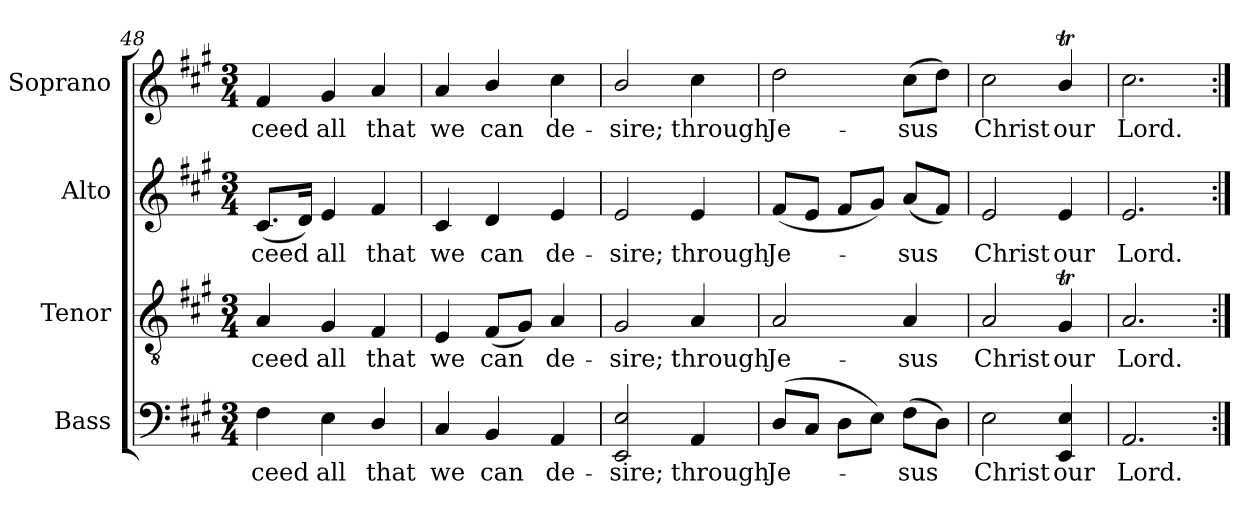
**kern	**text	**kern	**text	**kern	**text	**kern	**text
*part4	*part4	*part3	*part3	*part2	*part2	*part1	*part1
*staff4	*staff4	*staff3	*staff3	*staff2	*staff2	*staff1	*staff1
*I"Bass	*	*I"Tenor	*	*I"Alto	*	*I"Soprano	*
*I'B.	*	*I'T.	*	*I'A.	*	*I'S.	*
*clefF4	*	*clefGv2	*	*clefG2	*	*clefG2	*
*	*	*ITrd7c12	*	*	*	*	*
*k[f#c#g#]	*	*k[f#c#g#]	*	*k[f#c#g#]	*	*k[f#c#g#]	*
*A:	*	*A:	*	*A:	*	*A:	*
*M3/4	*	*M3/4	*	*M3/4	*	*M3/4	*
=48	=48	=48	=48	=48	=48	=48	=48
!	!LO:LY:b:color=#000000	!	!	!	!	!	!
!	!	!	!LO:LY:b:color=#000000	!	!	!	!
!	!	!	!	!	!LO:LY:b:color=#000000	!	!
!	!	!	!	!	!	!	!LO:LY:b:color=#000000
4F#i\	-ceed	4AAi/	-ceed	(8.c#i/L	-ceed	4f#i/	-ceed
.	.	.	.	16di/Jk)	.	.	.
!	!LO:LY:b:color=#000000	!	!	!	!	!	!
!	!	!	!LO:LY:b:color=#000000	!	!	!	!
!	!	!	!	!	!LO:LY:b:color=#000000	!	!
!	!	!	!	!	!	!	!LO:LY:b:color=#000000
4Ei\	all	4GG#i/	all	4ei/	all	4g#i/	all
!	!LO:LY:b:color=#000000	!	!	!	!	!	!
!	!	!	!LO:LY:b:color=#000000	!	!	!	!
!	!	!	!	!	!LO:LY:b:color=#000000	!	!
!	!	!	!	!	!	!	!LO:LY:b:color=#000000
4Di/	that	4FF#i/	that	4f#i/	that	4ai/	that
=49	=49	=49	=49	=49	=49	=49	=49
!	!LO:LY:b:color=#000000	!	!	!	!	!	!
!	!	!	!LO:LY:b:color=#000000	!	!	!	!
!	!	!	!	!	!LO:LY:b:color=#000000	!	!
!	!	!	!	!	!	!	!LO:LY:b:color=#000000
4C#i/	we	4EEi/	we	4c#i/	we	4ai/	we
!	!LO:LY:b:color=#000000	!	!	!	!	!	!
!	!	!	!LO:LY:b:color=#000000	!	!	!	!
!	!	!	!	!	!LO:LY:b:color=#000000	!	!
!	!	!	!	!	!	!	!LO:LY:b:color=#000000
4BBi/	can	(8FF#i/L	can	4di/	can	4bi/	can
.	.	8GG#i/J)	.	.	.	.	.
!	!LO:LY:b:color=#000000	!	!	!	!	!	!
!	!	!	!LO:LY:b:color=#000000	!	!	!	!
!	!	!	!	!	!LO:LY:b:color=#000000	!	!
!	!	!	!	!	!	!	!LO:LY:b:color=#000000
4AAi/	de-	4AAi/	de-	4ei/	de-	4cc#i\	de-
=50	=50	=50	=50	=50	=50	=50	=50
!	!LO:LY:b:color=#000000	!	!	!	!	!	!
!	!	!	!LO:LY:b:color=#000000	!	!	!	!
!	!	!	!	!	!LO:LY:b:color=#000000	!	!
!	!	!	!	!	!	!	!LO:LY:b:color=#000000
2EEi/ 2Ei	-sire;	2GG#i/	-sire;	2ei/	-sire;	2bi/	-sire;
!	!LO:LY:b:color=#000000	!	!	!	!	!	!
!	!	!	!LO:LY:b:color=#000000	!	!	!	!
!	!	!	!	!	!LO:LY:b:color=#000000	!	!
!	!	!	!	!	!	!	!LO:LY:b:color=#000000
4AAi/	through	4AAi/	through	4ei/	through	4cc#i\	through
!!LO:LB:g=z
=51	=51	=51	=51	=51	=51	=51	=51
!	!LO:LY:b:color=#000000	!	!	!	!	!	!
!	!	!	!LO:LY:b:color=#000000	!	!	!	!
!	!	!	!	!	!LO:LY:b:color=#000000	!	!
!	!	!	!	!	!	!	!LO:LY:b:color=#000000
(8Di/L	Je-	2AAi/	Je-	(8f#i/L	Je-	2ddi\	Je-
8C#i/J	.	.	.	8ei/J	.	.	.
8Di\L	.	.	.	8f#i/L	.	.	.
8Ei\J)	.	.	.	8g#i/J)	.	.	.
!	!LO:LY:b:color=#000000	!	!	!	!	!	!
!	!	!	!LO:LY:b:color=#000000	!	!	!	!
!	!	!	!	!	!LO:LY:b:color=#000000	!	!
!	!	!	!	!	!	!	!LO:LY:b:color=#000000
(8F#i\L	-sus	4AAi/	-sus	(8ai/L	-sus	(8cc#i\L	-sus
8Di\J)	.	.	.	8f#i/J)	.	8ddi\J)	.
=52	=52	=52	=52	=52	=52	=52	=52
!	!LO:LY:b:color=#000000	!	!	!	!	!	!
!	!	!	!LO:LY:b:color=#000000	!	!	!	!
!	!	!	!	!	!LO:LY:b:color=#000000	!	!
!	!	!	!	!	!	!	!LO:LY:b:color=#000000
2Ei\	Christ	2AAi/	Christ	2ei/	Christ	2cc#i\	Christ
!	!LO:LY:b:color=#000000	!	!	!	!	!	!
!	!	!	!LO:LY:b:color=#000000	!	!	!	!
!	!	!	!	!	!LO:LY:b:color=#000000	!	!
!	!	!	!	!	!	!	!LO:LY:b:color=#000000
4EEi/ 4Ei	our	4GG#ti/	our	4ei/	our	4bTi/	our
=53	=53	=53	=53	=53	=53	=53	=53
!	!LO:LY:b:color=#000000	!	!	!	!	!	!
!	!	!	!LO:LY:b:color=#000000	!	!	!	!
!	!	!	!	!	!LO:LY:b:color=#000000	!	!
!	!	!	!	!	!	!	!LO:LY:b:color=#000000
2.AAi/	Lord.	2.AAi/	Lord.	2.ei/	Lord.	2.cc#i\	Lord.
=:|!	=:|!	=:|!	=:|!	=:|!	=:|!	=:|!	=:|!
*-	*-	*-	*-	*-	*-	*-	*-
